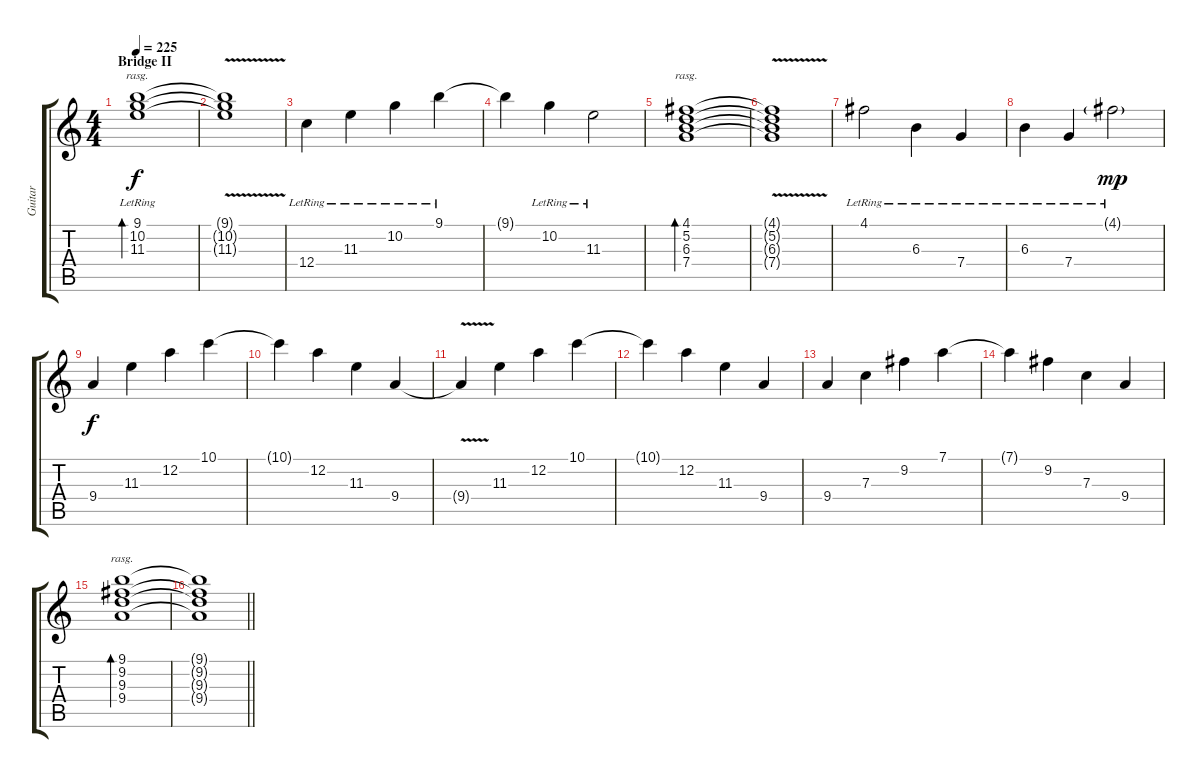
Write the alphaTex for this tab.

\track ("Guitar" "Guitar") {instrument distortionguitar}
\staff {score tabs}
\tuning (D4 A3 F3 C3 G2 C2) {hide}
\ts (4 4)
\section ("" "Bridge II")
\tempo 225
\clef g2
\ks c
(9.1{lr} 10.2{lr} 11.3{lr}).1{bd 480 rasg ii dy f volume 5 instrument electricguitarjazz} |
(9.1{v t} 10.2{v t} 11.3{v t}).1 |
12.4{lr}.4 11.3{lr}.4 10.2{lr}.4 9.1{lr}.4 |
9.1{t}.4 10.2{lr}.4 11.3{lr}.2 |
(4.1 5.2 6.3 7.4).1{bd 480 rasg ii} |
(4.1{v t} 5.2{v t} 6.3{v t} 7.4{v t}).1 |
4.1{lr}.2 6.3{lr}.4 7.4{lr}.4 |
6.3{lr}.4 7.4{lr}.4 4.1{g lr}.2{dy mp} |
9.4.4{dy f} 11.3.4 12.2.4 10.1.4 |
10.1{t}.4 12.2.4 11.3.4 9.4.4 |
9.4{v t}.4 11.3.4 12.2.4 10.1.4 |
10.1{t}.4 12.2.4 11.3.4 9.4.4 |
9.4.4 7.3.4 9.2.4 7.1.4 |
7.1{t}.4 9.2.4 7.3.4 9.4.4 |
(9.1 9.2 9.3 9.4).1{bd 480 rasg ii} |
\barLineRight lightlight
(9.1{t} 9.2{t} 9.3{t} 9.4{t}).1
